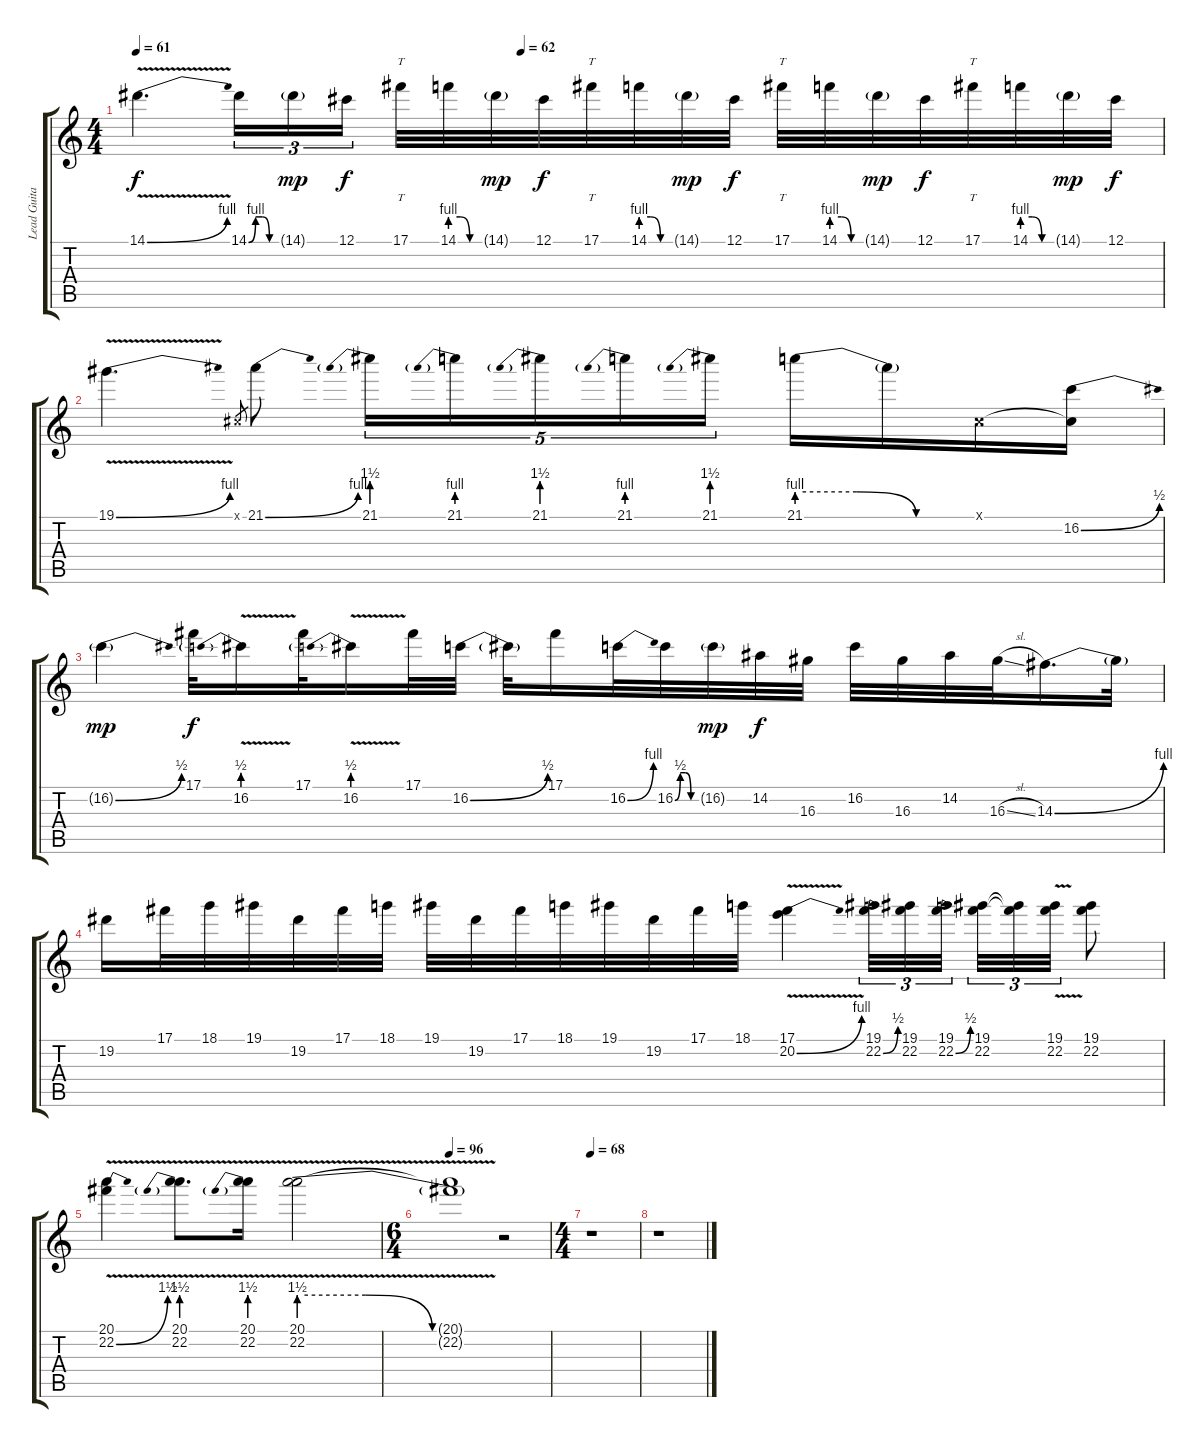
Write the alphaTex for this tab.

\track ("Lead Guitar" "Lead Guita") {instrument distortionguitar}
\staff {score tabs}
\tuning (Db4 Ab3 E3 B2 Gb2 Db2) {hide}
\ts (4 4)
\tempo 61
\tempo (62 0.375)
\clef g2
\ks c
14.1{be (bend 0 0 60 4) v}.4{d dy f} 14.1{be (custom 0 0 15 4 30 4 45 0 60 0)}.16{tu (3 2)} 14.1{g}.16{tu (3 2) dy mp} 12.1.16{tu (3 2) dy f} 17.1.32{tt} 14.1{be (custom 0 4 20 4 40 0 60 0)}.32 14.1{g}.32{dy mp} 12.1.32{dy f} 17.1.32{tt} 14.1{be (custom 0 4 20 4 40 0 60 0)}.32 14.1{g}.32{dy mp} 12.1.32{dy f} 17.1.32{tt} 14.1{be (custom 0 4 20 4 40 0 60 0)}.32 14.1{g}.32{dy mp} 12.1.32{dy f} 17.1.32{tt} 14.1{be (custom 0 4 20 4 40 0 60 0)}.32 14.1{g}.32{dy mp} 12.1.32{dy f} |
19.1{be (bend 0 0 60 4) v}.4{d} 0.1{x}.8{gr} 21.1{be (bend 0 0 60 4)}.8 21.1{be (prebend 0 6 60 6)}.16{tu (5 4)} 21.1{be (prebend 0 4 60 4)}.16{tu (5 4)} 21.1{be (prebend 0 6 60 6)}.16{tu (5 4)} 21.1{be (prebend 0 4 60 4)}.16{tu (5 4)} 21.1{be (prebend 0 6 60 6)}.16{tu (5 4)} 21.1{be (custom 0 4 20 4 40 0 60 0)}.16 21.1{t}.16 0.1{x}.16 (0.1{t} 16.2{be (bend 0 0 60 2)}).16 |
16.2{be (bend 0 0 60 2) g}.4{dy mp} 17.1.32{dy f} 16.2{be (prebend 0 2 60 2) v}.16 17.1.32 16.2{be (prebend 0 2 60 2) v}.16 17.1.32 16.2{be (bend 0 0 60 2)}.32 16.2{t}.32 17.1.16 16.2{be (bend 0 0 60 4)}.32 16.2{be (custom 0 0 15 2 30 2 45 0 60 0)}.32 16.2{g}.32{dy mp} 14.2.32{dy f} 16.3.32 16.2.32 16.3.32 14.2.32 16.3{sl}.32 14.3{be (bend 0 0 60 4)}.16{d} 14.3{t}.32 |
19.2.16 17.1.32 18.1.32 19.1.32 19.2.32 17.1.32 18.1.32 19.1.32 19.2.32 17.1.32 18.1.32 19.1.32 19.2.32 17.1.32 18.1.32 (17.1{v} 20.2{be (bend 0 0 60 4)}).4 (19.1 22.2{be (bend 0 0 60 2)}).32{tu (3 2)} (19.1 22.2).32{tu (3 2)} (19.1 22.2{be (bend 0 0 60 2)}).32{tu (3 2) beam splitsecondary} (19.1 22.2).32{tu (3 2)} (19.1{t} 22.2{t}).32{tu (3 2)} (19.1{v} 22.2).32{tu (3 2)} (19.1 22.2).8 |
(20.1{v} 22.2{be (bend 0 0 60 6)}).4 (20.1{v} 22.2{be (prebend 0 6 60 6)}).8{d} (20.1{v} 22.2{be (prebend 0 6 60 6)}).16 (20.1{v} 22.2{be (custom 0 6 20 6 40 0 60 0)}).2 |
\ts (6 4)
\tempo 96
(20.1{t} 22.2{t}).1 r.2 |
\ts (4 4)
\tempo 68
r.1 |
r.1
